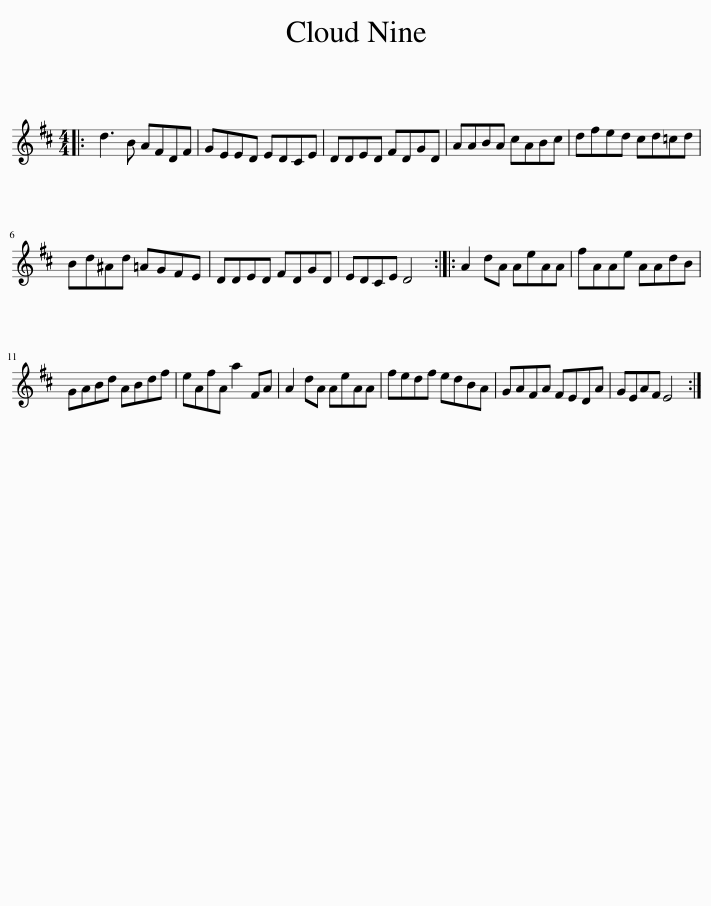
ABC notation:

X:1
L:1/8
M:4/4
I:linebreak $
K:D
V:1 treble
V:1
|: d3 B AFDF | GEED EDCE | DDED FDGD | AABA cABc | dfed cd=cd |$ %5
 Bd^Ad =AGFE | DDED FDGD | EDCE D4 :: A2 dA AeAA | fAAe AAdB |$ %10
 GABd ABdf | eAfA a2 FA | A2 dA AeAA | fedf edBA | GAFA FEDA | %15
 GEAF E4 :| %16
